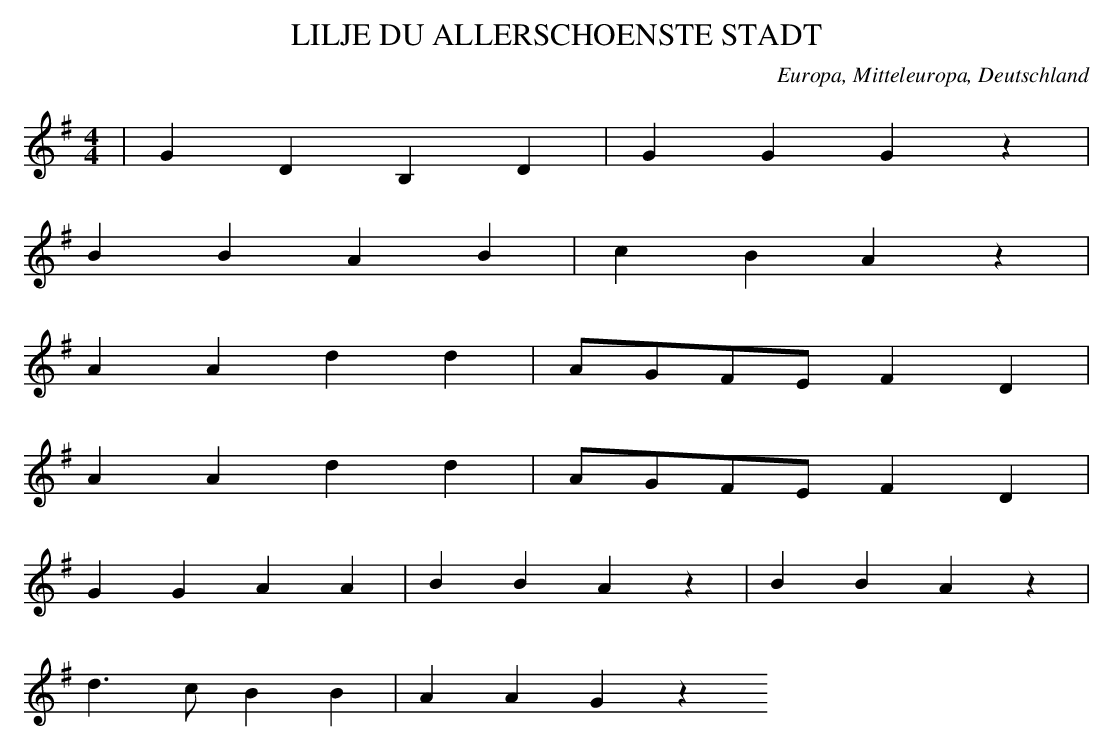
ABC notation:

X:1
T: LILJE DU ALLERSCHOENSTE STADT
O: Europa, Mitteleuropa, Deutschland
M: 4/4
L: 1/8
K: G
 | G2D2B,2D2 | G2G2G2z2 |
B2B2A2B2 | c2B2A2z2 |
A2A2d2d2 | AGFEF2D2 |
A2A2d2d2 | AGFEF2D2 |
G2G2A2A2 | B2B2A2z2 | B2B2A2z2 |
d3cB2B2 | A2A2G2z2
